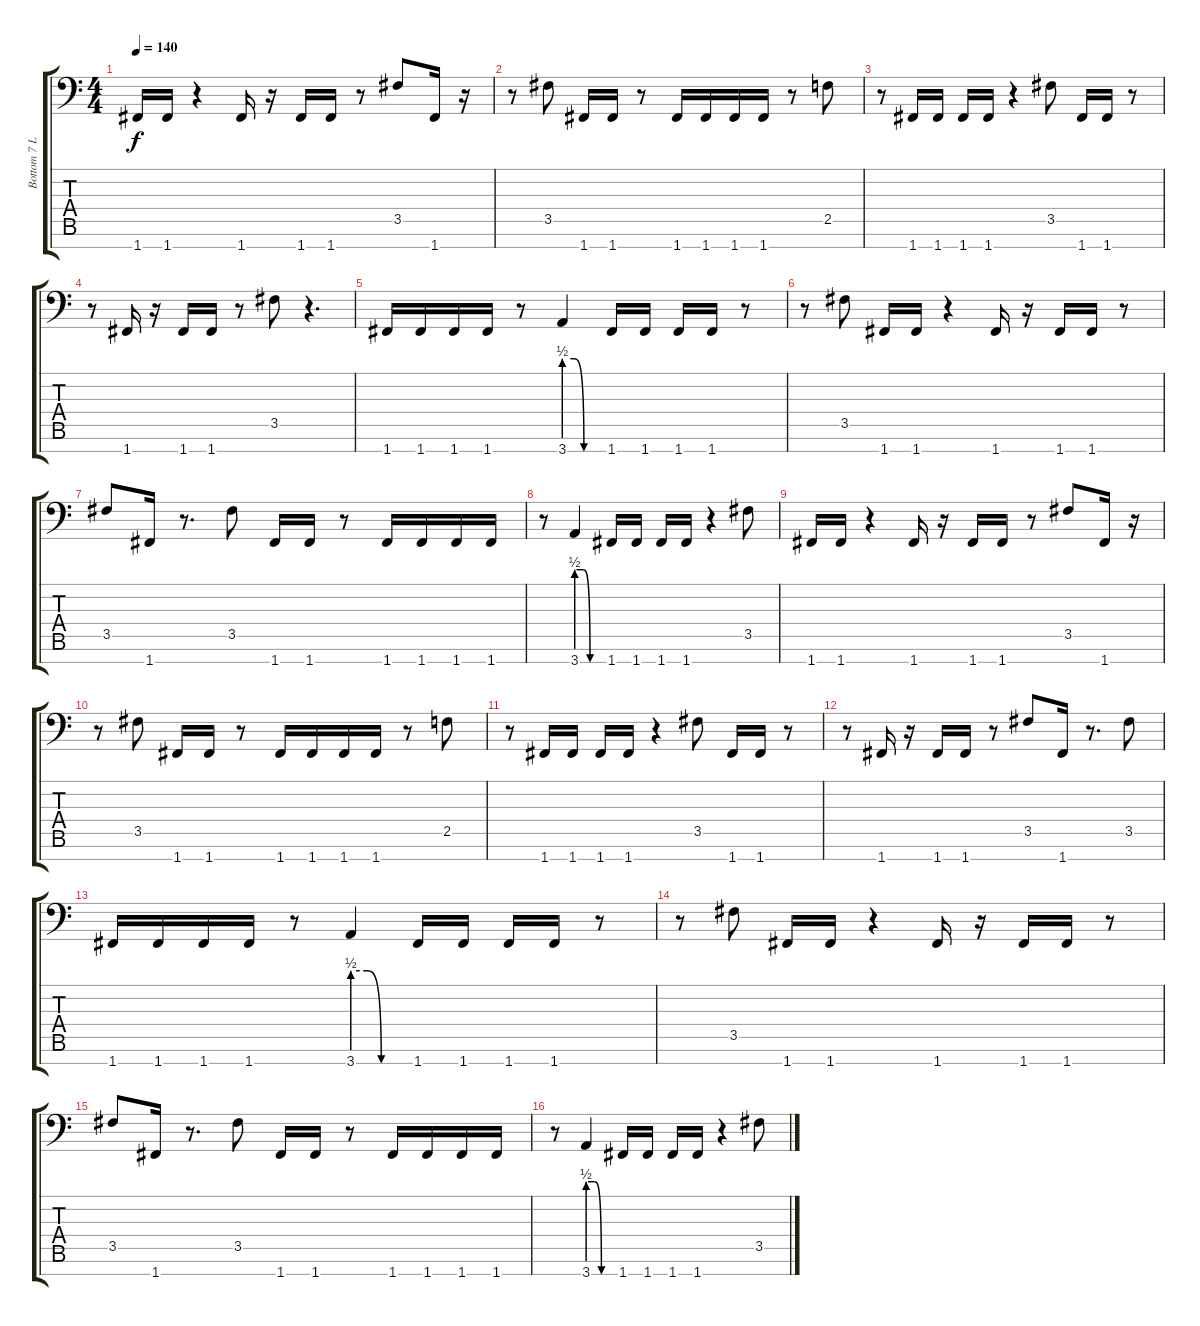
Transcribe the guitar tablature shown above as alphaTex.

\track ("Bottom 7 Left Channel" "Bottom 7 L") {instrument distortionguitar}
\staff {score tabs}
\tuning (Bb3 Gb3 Db3 Ab2 Eb2 Bb1 F1) {hide}
\ts (4 4)
\tempo 140
\clef f4
\ks c
1.7.16{dy f} 1.7.16 r.4 1.7.16 r.16 1.7.16 1.7.16 r.8 3.5.8 1.7.16 r.16 |
r.8 3.5.8 1.7.16 1.7.16 r.8 1.7.16 1.7.16 1.7.16 1.7.16 r.8 2.5.8 |
r.8 1.7.16 1.7.16 1.7.16 1.7.16 r.4 3.5.8 1.7.16 1.7.16 r.8 |
r.8 1.7.16 r.16 1.7.16 1.7.16 r.8 3.5.8 r.4{d} |
1.7.16 1.7.16 1.7.16 1.7.16 r.8 3.7{be (custom 0 2 15 2 30 0 60 0)}.4 1.7.16 1.7.16 1.7.16 1.7.16 r.8 |
r.8 3.5.8 1.7.16 1.7.16 r.4 1.7.16 r.16 1.7.16 1.7.16 r.8 |
3.5.8 1.7.16 r.8{d} 3.5.8 1.7.16 1.7.16 r.8 1.7.16 1.7.16 1.7.16 1.7.16 |
r.8 3.7{be (custom 0 2 15 2 30 0 60 0)}.4 1.7.16 1.7.16 1.7.16 1.7.16 r.4 3.5.8 |
1.7.16 1.7.16 r.4 1.7.16 r.16 1.7.16 1.7.16 r.8 3.5.8 1.7.16 r.16 |
r.8 3.5.8 1.7.16 1.7.16 r.8 1.7.16 1.7.16 1.7.16 1.7.16 r.8 2.5.8 |
r.8 1.7.16 1.7.16 1.7.16 1.7.16 r.4 3.5.8 1.7.16 1.7.16 r.8 |
r.8 1.7.16 r.16 1.7.16 1.7.16 r.8 3.5.8 1.7.16 r.8{d} 3.5.8 |
1.7.16 1.7.16 1.7.16 1.7.16 r.8 3.7{be (custom 0 2 15 2 30 0 60 0)}.4 1.7.16 1.7.16 1.7.16 1.7.16 r.8 |
r.8 3.5.8 1.7.16 1.7.16 r.4 1.7.16 r.16 1.7.16 1.7.16 r.8 |
3.5.8 1.7.16 r.8{d} 3.5.8 1.7.16 1.7.16 r.8 1.7.16 1.7.16 1.7.16 1.7.16 |
r.8 3.7{be (custom 0 2 15 2 30 0 60 0)}.4 1.7.16 1.7.16 1.7.16 1.7.16 r.4 3.5.8
